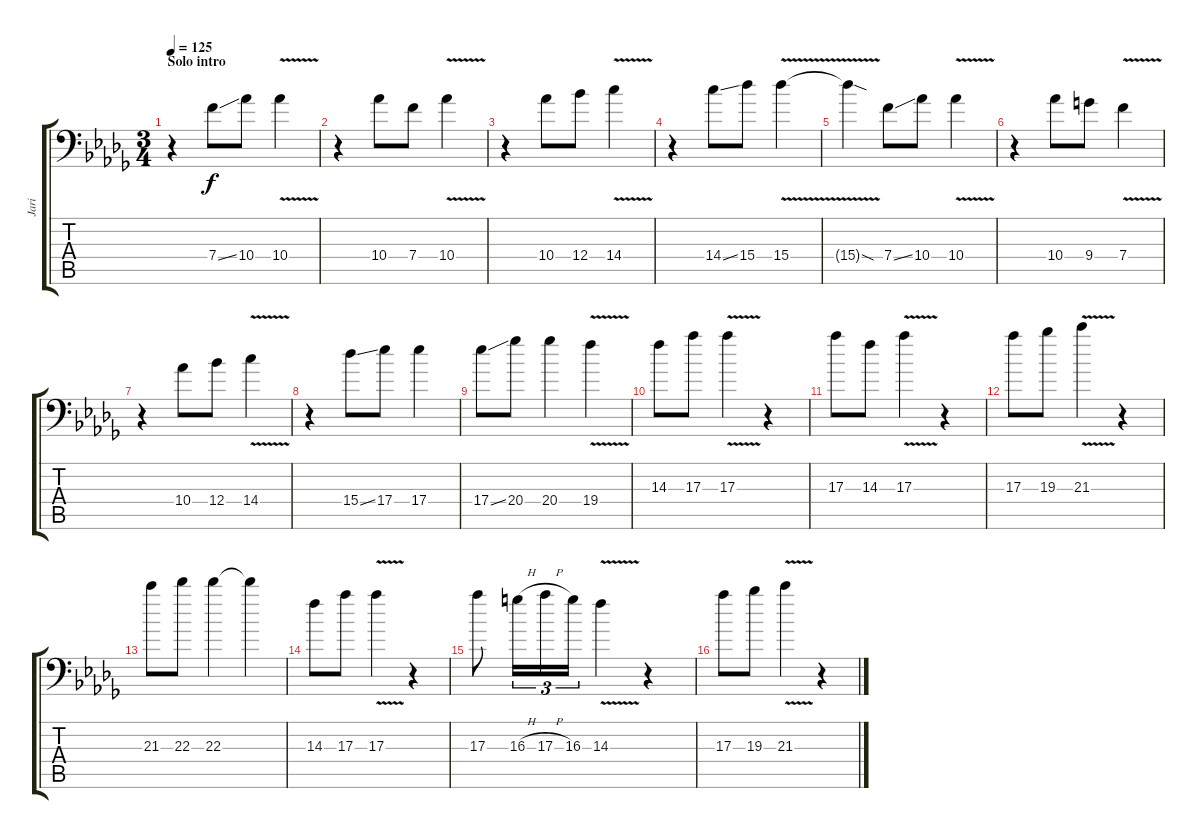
\track ("Jari" "Jari") {instrument distortionguitar}
\staff {score tabs}
\tuning (C4 G3 Eb3 Bb2 F2 Bb1) {hide}
\ts (3 4)
\section ("" "Solo intro")
\tempo 125
\clef f4
\ks bbminor
r.4{dy f} 7.4{ss}.8 10.4.8 10.4{v}.4 |
r.4 10.4.8 7.4.8 10.4{v}.4 |
r.4 10.4.8 12.4.8 14.4{v}.4 |
r.4 14.4{ss}.8 15.4.8 15.4{v}.4 |
15.4{v sod t}.4 7.4{ss}.8 10.4.8 10.4{v}.4 |
r.4 10.4.8 9.4.8 7.4{v}.4 |
r.4 10.4.8 12.4.8 14.4{v}.4 |
r.4 15.4{ss}.8 17.4.8 17.4.4 |
17.4{ss}.8 20.4.8 20.4.4 19.4{v}.4 |
14.3.8 17.3.8 17.3{v}.4 r.4 |
17.3.8 14.3.8 17.3{v}.4 r.4 |
17.3.8 19.3.8 21.3{v}.4 r.4 |
21.3.8 22.3.8 22.3.4 22.3{t}.4 |
14.3.8 17.3.8 17.3{v}.4 r.4 |
17.3.8 16.3{h}.16{tu (3 2)} 17.3{h}.16{tu (3 2)} 16.3.16{tu (3 2)} 14.3{v}.4 r.4 |
17.3.8 19.3.8 21.3{v}.4 r.4
